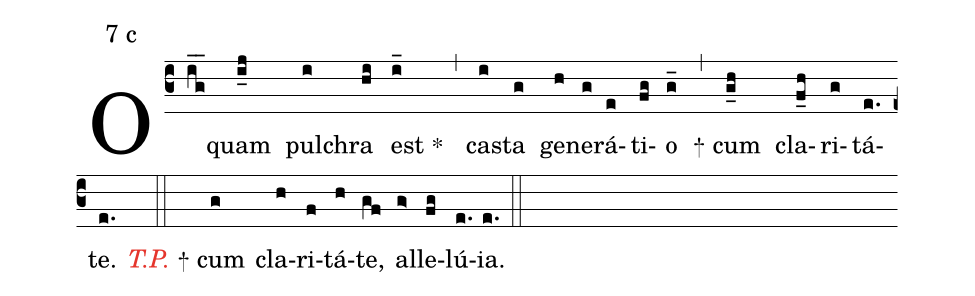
mode:7 c;
%%
(c3) O(ig__) quam(i_j) pul(i)chra(hi) est(i_) *()(,)  ca(i)sta(g) ge(h)ne(g)rá(e)ti(fg)o(g_) (,) <sp>+</sp> cum(g_h) cla(f_h)ri(g)tá(e.)te.(e.) (::) <i><c>T.P.</c></i> <sp>+</sp>  cum(g) cla(h)ri(f)tá(h)te,(gf) al(g>)le(fg)lú(e.){ia}.(e.) (::)
